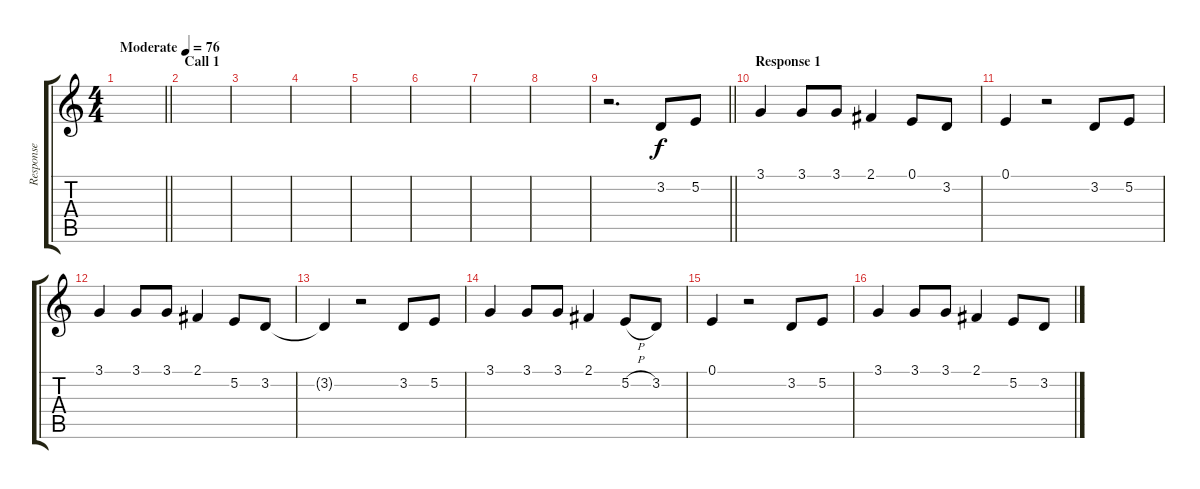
\track ("Response" "Response") {instrument choiraahs}
\staff {score tabs}
\tuning (E4 B3 G3 D3 A2 E2) {hide}
\ts (4 4)
\tempo (76 "Moderate")
\clef g2
\barLineRight lightlight
\ks c
|
\section ("" "Call 1")
|
|
|
|
|
|
|
\barLineRight lightlight
r.2{d} 3.2.8 5.2.8 |
\section ("" "Response 1")
3.1.4 3.1.8 3.1.8 2.1.4 0.1.8 3.2.8 |
0.1.4 r.2 3.2.8 5.2.8 |
3.1.4 3.1.8 3.1.8 2.1.4 5.2.8 3.2.8 |
3.2{t}.4 r.2 3.2.8 5.2.8 |
3.1.4 3.1.8 3.1.8 2.1.4 5.2{h}.8 3.2.8 |
0.1.4 r.2 3.2.8 5.2.8 |
3.1.4 3.1.8 3.1.8 2.1.4 5.2.8 3.2.8
